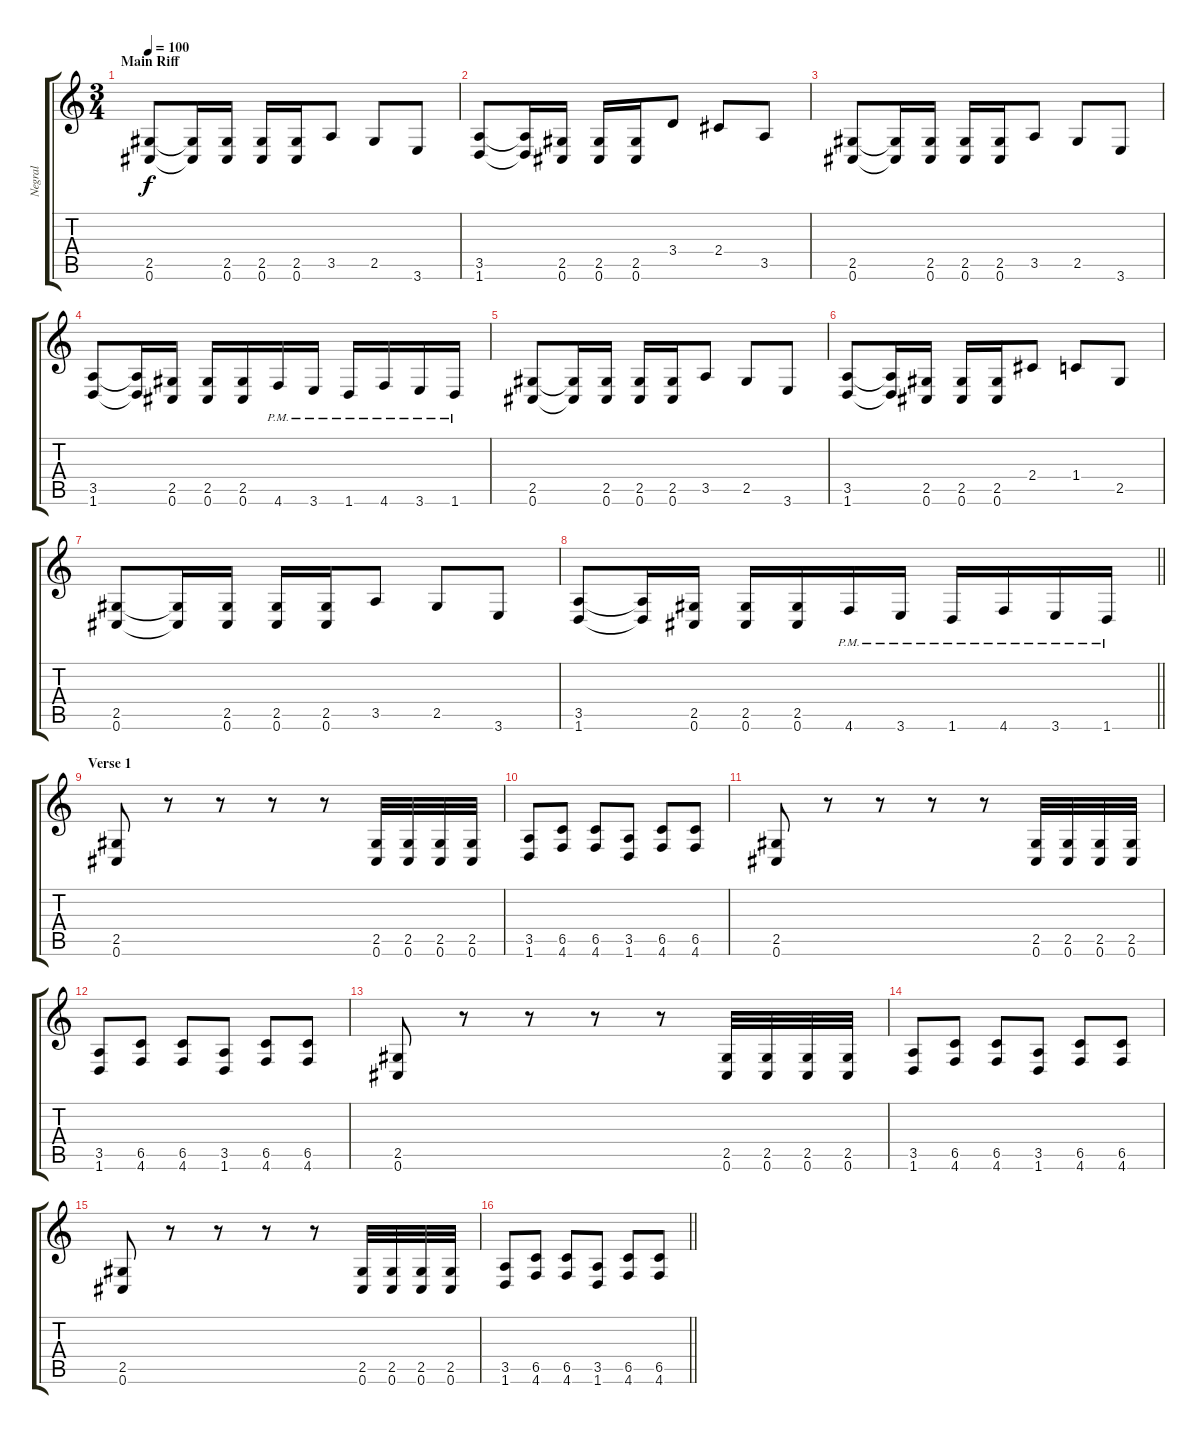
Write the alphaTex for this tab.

\track ("Negral" "Negral") {instrument distortionguitar}
\staff {score tabs}
\tuning (Db4 Ab3 E3 B2 Gb2 Db2) {hide}
\ts (3 4)
\section ("" "Main Riff")
\tempo 100
\clef g2
\ks c
(2.5 0.6).8{dy f balance 0} (2.5{t} 0.6{t}).16 (2.5 0.6).16 (2.5 0.6).16 (2.5 0.6).16 3.5.8 2.5.8 3.6.8 |
(3.5 1.6).8 (3.5{t} 1.6{t}).16 (2.5 0.6).16 (2.5 0.6).16 (2.5 0.6).16 3.4.8 2.4.8 3.5.8 |
(2.5 0.6).8{balance 0} (2.5{t} 0.6{t}).16 (2.5 0.6).16 (2.5 0.6).16 (2.5 0.6).16 3.5.8 2.5.8 3.6.8 |
(3.5 1.6).8 (3.5{t} 1.6{t}).16 (2.5 0.6).16 (2.5 0.6).16 (2.5 0.6).16 4.6{pm}.16 3.6{pm}.16 1.6{pm}.16 4.6{pm}.16 3.6{pm}.16 1.6{pm}.16 |
(2.5 0.6).8{balance 0} (2.5{t} 0.6{t}).16 (2.5 0.6).16 (2.5 0.6).16 (2.5 0.6).16 3.5.8 2.5.8 3.6.8 |
(3.5 1.6).8 (3.5{t} 1.6{t}).16 (2.5 0.6).16 (2.5 0.6).16 (2.5 0.6).16 2.4.8 1.4.8 2.5.8 |
(2.5 0.6).8{balance 0} (2.5{t} 0.6{t}).16 (2.5 0.6).16 (2.5 0.6).16 (2.5 0.6).16 3.5.8 2.5.8 3.6.8 |
\barLineRight lightlight
(3.5 1.6).8 (3.5{t} 1.6{t}).16 (2.5 0.6).16 (2.5 0.6).16 (2.5 0.6).16 4.6{pm}.16 3.6{pm}.16 1.6{pm}.16 4.6{pm}.16 3.6{pm}.16 1.6{pm}.16 |
\section ("" "Verse 1")
(2.5 0.6).8 r.8 r.8 r.8 r.8 (2.5 0.6).32 (2.5 0.6).32 (2.5 0.6).32 (2.5 0.6).32 |
(3.5 1.6).8 (6.5 4.6).8 (6.5 4.6).8 (3.5 1.6).8 (6.5 4.6).8 (6.5 4.6).8 |
(2.5 0.6).8 r.8 r.8 r.8 r.8 (2.5 0.6).32 (2.5 0.6).32 (2.5 0.6).32 (2.5 0.6).32 |
(3.5 1.6).8 (6.5 4.6).8 (6.5 4.6).8 (3.5 1.6).8 (6.5 4.6).8 (6.5 4.6).8 |
(2.5 0.6).8 r.8 r.8 r.8 r.8 (2.5 0.6).32 (2.5 0.6).32 (2.5 0.6).32 (2.5 0.6).32 |
(3.5 1.6).8 (6.5 4.6).8 (6.5 4.6).8 (3.5 1.6).8 (6.5 4.6).8 (6.5 4.6).8 |
(2.5 0.6).8 r.8 r.8 r.8 r.8 (2.5 0.6).32 (2.5 0.6).32 (2.5 0.6).32 (2.5 0.6).32 |
\barLineRight lightlight
(3.5 1.6).8 (6.5 4.6).8 (6.5 4.6).8 (3.5 1.6).8 (6.5 4.6).8 (6.5 4.6).8
